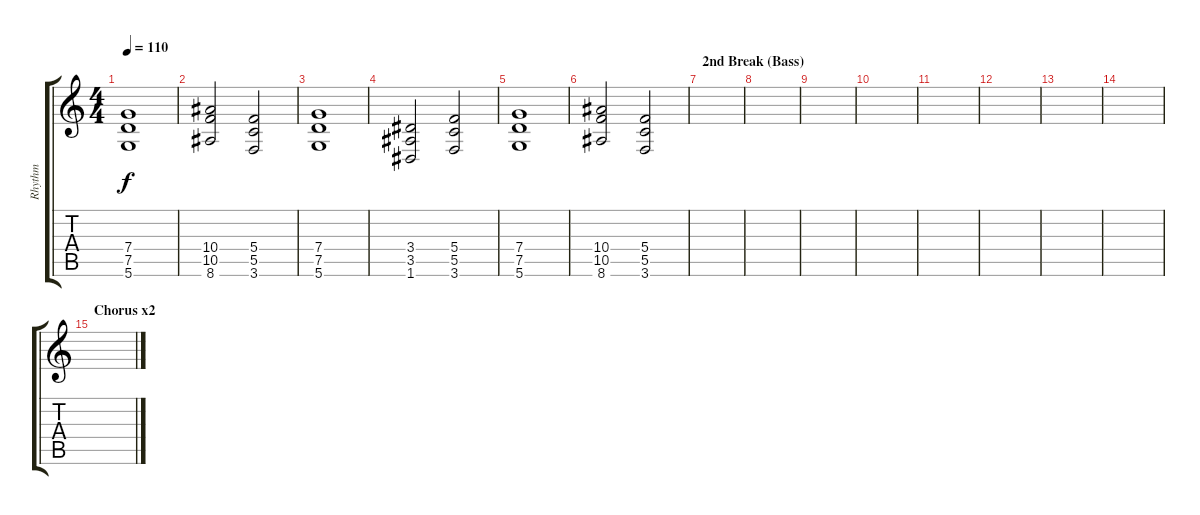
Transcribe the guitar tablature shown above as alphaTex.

\track ("Rhythm" "Rhythm") {instrument distortionguitar}
\staff {score tabs}
\tuning (D4 A3 F3 C3 G2 D2) {hide}
\ts (4 4)
\tempo 110
\clef g2
\ks c
(7.4 7.5 5.6).1{dy f} |
(10.4 10.5 8.6).2 (5.4 5.5 3.6).2 |
(7.4 7.5 5.6).1 |
(3.4 3.5 1.6).2 (5.4 5.5 3.6).2 |
(7.4 7.5 5.6).1 |
(10.4 10.5 8.6).2 (5.4 5.5 3.6).2 |
\section ("" "2nd Break (Bass)")
|
|
|
|
|
|
|
|
\section ("" "Chorus x2")
